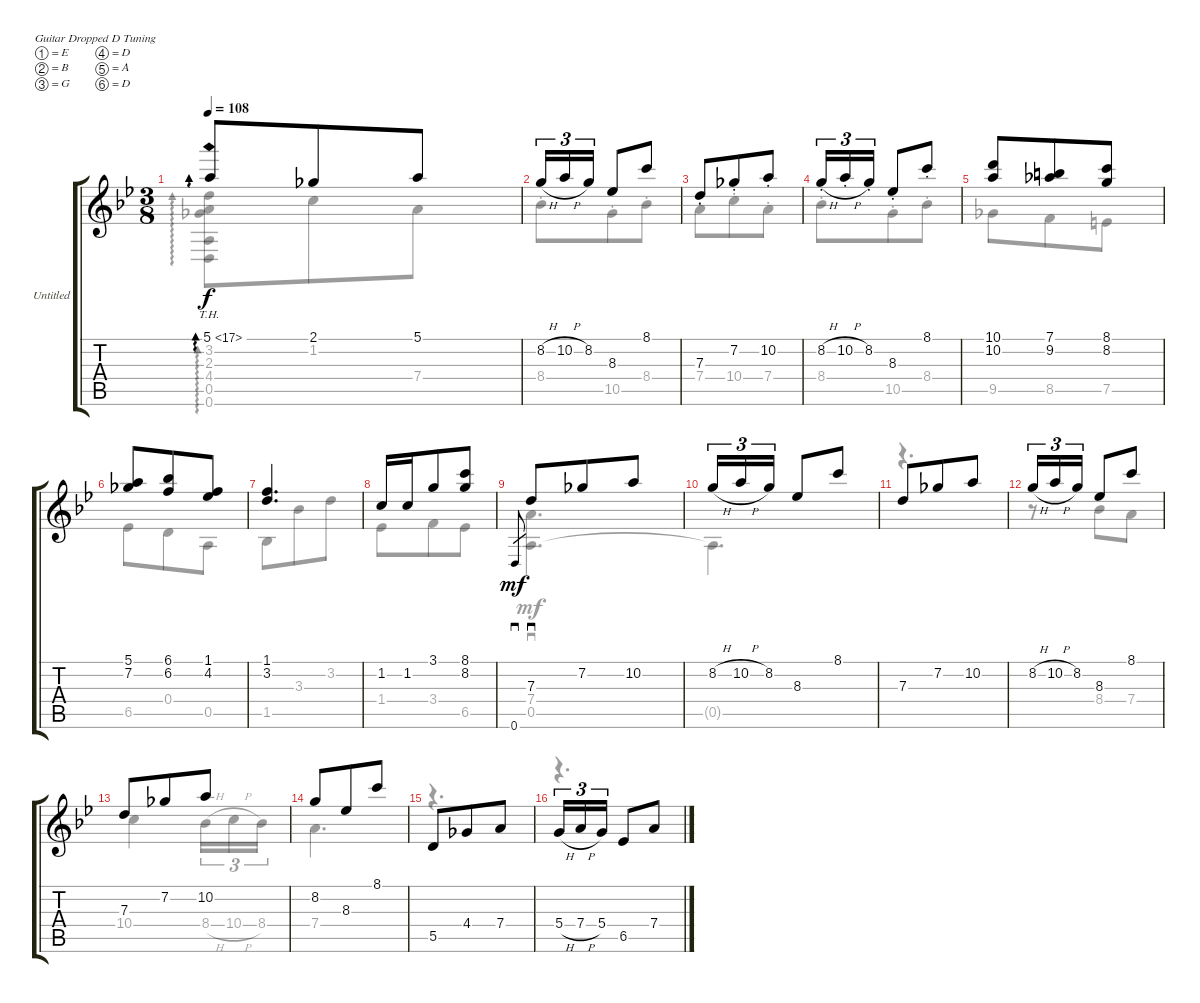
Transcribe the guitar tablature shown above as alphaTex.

\bracketExtendMode groupsimilarinstruments
\firstSystemTrackNameOrientation horizontal
\otherSystemsTrackNameOrientation horizontal
\track ("Untitled" "Untitled") {instrument acousticguitarnylon}
\staff {score tabs}
\tuning (E4 B3 G3 D3 A2 D2)
\voice
\ts (3 8)
\tempo 108
\clef g2
\ks bb
5.1{th 12}.8{ad 0 dy f} 2.1.8 5.1.8 |
8.2{h}.16{tu (3 2)} 10.2{h}.16{tu (3 2)} 8.2.16{tu (3 2)} 8.3.8 8.1.8 |
7.3{st}.8 7.2{st}.8 10.2{st}.8 |
8.2{h st}.16{tu (3 2)} 10.2{h st}.16{tu (3 2)} 8.2{st}.16{tu (3 2)} 8.3{st}.8 8.1{st}.8 |
(10.1 10.2).8 (7.1 9.2).8 (8.1 8.2).8 |
(5.1 7.2).8 (6.1 6.2).8 (1.1 4.2).8 |
(1.1 3.2).4{d} |
1.2.16 1.2.16 3.1.8 (8.1 8.2).8 |
0.6.8{sd gr dy mf} 7.3.8{sd} 7.2.8 10.2.8 |
8.2{h}.16{tu (3 2)} 10.2{h}.16{tu (3 2)} 8.2.16{tu (3 2)} 8.3.8 8.1.8 |
7.3.8 7.2.8 10.2.8 |
8.2{h}.16{tu (3 2)} 10.2{h}.16{tu (3 2)} 8.2.16{tu (3 2)} 8.3.8 8.1.8 |
7.3.8 7.2.8 10.2.8 |
8.2.8 8.3.8 8.1.8 |
5.5.8 4.4.8 7.4.8 |
5.4{h}.16{tu (3 2)} 7.4{h}.16{tu (3 2)} 5.4.16{tu (3 2)} 6.5.8 7.4.8
\voice
\clef g2
\ottava regular
\simile none
\ks bb
(3.2 2.3 4.4 0.5 0.6).8{ad 0 dy f} 1.2.8 7.4.8 |
8.4{st}.8 10.5{st}.8 8.4{st}.8 |
7.4{st}.8 10.4{st}.8 7.4{st}.8 |
8.4{st}.8 10.5{st}.8 8.4{st}.8 |
9.5.8 8.5.8 7.5.8 |
6.5.8 0.4.8 0.5.8 |
1.5.8 3.3.8 3.2.8 |
1.4.8 3.4.8 6.5.8 |
(7.4 0.5).4{d sd dy mf} |
0.5{t}.4{d} |
r.4{d} |
r.8 8.4.8 7.4.8 |
10.4.4 8.4{h}.16{tu (3 2)} 10.4{h}.16{tu (3 2)} 8.4.16{tu (3 2)} |
7.4.4{d} |
r.4{d} |
r.4{d}
